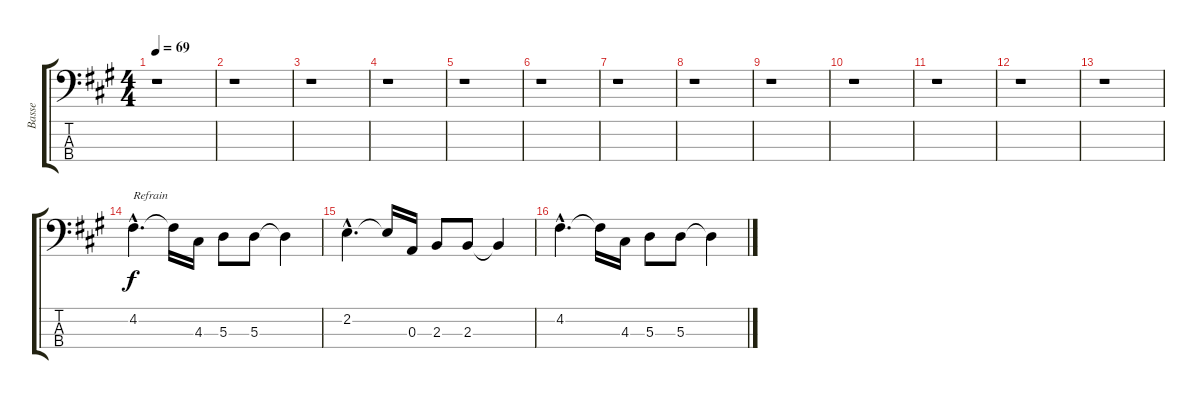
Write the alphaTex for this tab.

\track ("Basse" "Basse") {instrument electricbassfinger}
\staff {score tabs}
\tuning (G2 D2 A1 E1) {hide}
\ts (4 4)
\tempo 69
\clef f4
\ks f#minor
r.1{dy f instrument electricbassfinger} |
r.1 |
r.1 |
r.1 |
r.1 |
r.1 |
r.1 |
r.1 |
r.1 |
r.1 |
r.1 |
r.1 |
r.1 |
4.2{hac}.4{d txt "Refrain"} 4.2{t}.16 4.3.16 5.3.8 5.3.8 5.3{t}.4 |
2.2{hac}.4{d} 2.2{t}.16 0.3.16 2.3.8 2.3.8 2.3{t}.4 |
4.2{hac}.4{d} 4.2{t}.16 4.3.16 5.3.8 5.3.8 5.3{t}.4
